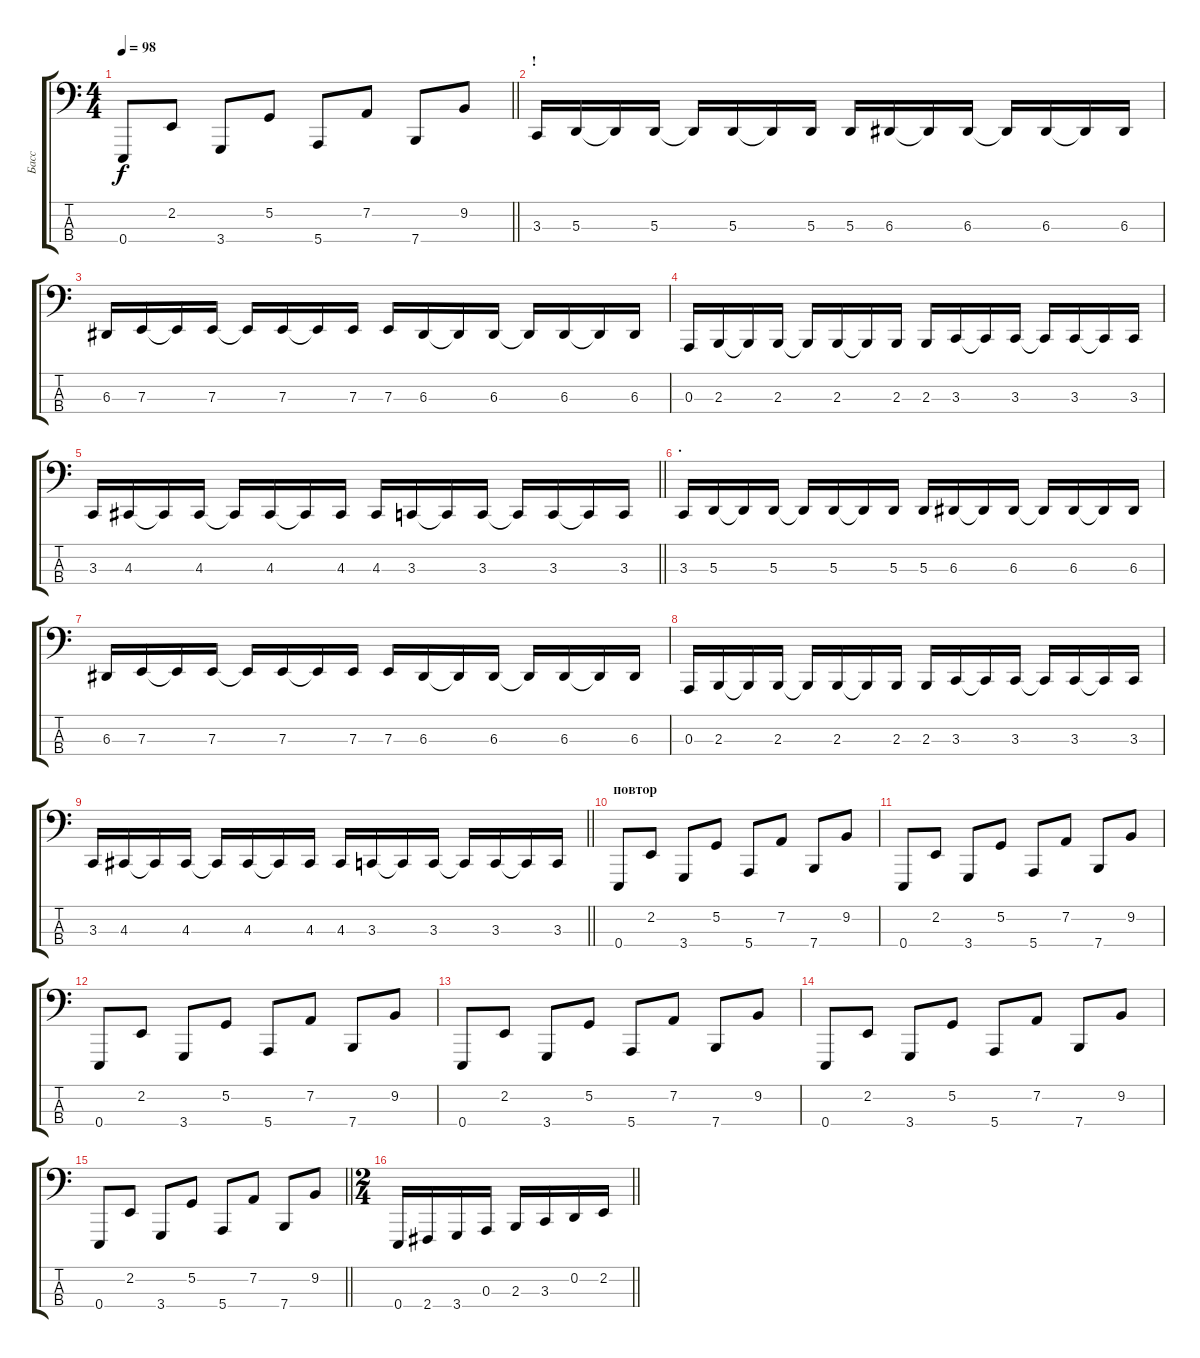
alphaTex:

\track ("Басс" "Басс") {instrument lead8bassandlead}
\staff {score tabs}
\tuning (G2 D2 A1 E1) {hide}
\ts (4 4)
\tempo 98
\clef f4
\barLineRight lightlight
\ks c
0.4.8{dy f} 2.2.8 3.4.8 5.2.8 5.4.8 7.2.8 7.4.8 9.2.8 |
\section ("" "!")
3.3.16 5.3.16 5.3{t}.16 5.3.16 5.3{t}.16 5.3.16 5.3{t}.16 5.3.16 5.3.16 6.3.16 6.3{t}.16 6.3.16 6.3{t}.16 6.3.16 6.3{t}.16 6.3.16 |
6.3.16 7.3.16 7.3{t}.16 7.3.16 7.3{t}.16 7.3.16 7.3{t}.16 7.3.16 7.3.16 6.3.16 6.3{t}.16 6.3.16 6.3{t}.16 6.3.16 6.3{t}.16 6.3.16 |
0.3.16 2.3.16 2.3{t}.16 2.3.16 2.3{t}.16 2.3.16 2.3{t}.16 2.3.16 2.3.16 3.3.16 3.3{t}.16 3.3.16 3.3{t}.16 3.3.16 3.3{t}.16 3.3.16 |
\barLineRight lightlight
3.3.16 4.3.16 4.3{t}.16 4.3.16 4.3{t}.16 4.3.16 4.3{t}.16 4.3.16 4.3.16 3.3.16 3.3{t}.16 3.3.16 3.3{t}.16 3.3.16 3.3{t}.16 3.3.16 |
\section ("" ".")
3.3.16 5.3.16 5.3{t}.16 5.3.16 5.3{t}.16 5.3.16 5.3{t}.16 5.3.16 5.3.16 6.3.16 6.3{t}.16 6.3.16 6.3{t}.16 6.3.16 6.3{t}.16 6.3.16 |
6.3.16 7.3.16 7.3{t}.16 7.3.16 7.3{t}.16 7.3.16 7.3{t}.16 7.3.16 7.3.16 6.3.16 6.3{t}.16 6.3.16 6.3{t}.16 6.3.16 6.3{t}.16 6.3.16 |
0.3.16 2.3.16 2.3{t}.16 2.3.16 2.3{t}.16 2.3.16 2.3{t}.16 2.3.16 2.3.16 3.3.16 3.3{t}.16 3.3.16 3.3{t}.16 3.3.16 3.3{t}.16 3.3.16 |
\barLineRight lightlight
3.3.16 4.3.16 4.3{t}.16 4.3.16 4.3{t}.16 4.3.16 4.3{t}.16 4.3.16 4.3.16 3.3.16 3.3{t}.16 3.3.16 3.3{t}.16 3.3.16 3.3{t}.16 3.3.16 |
\section ("" "повтор")
0.4.8 2.2.8 3.4.8 5.2.8 5.4.8 7.2.8 7.4.8 9.2.8 |
0.4.8 2.2.8 3.4.8 5.2.8 5.4.8 7.2.8 7.4.8 9.2.8 |
0.4.8 2.2.8 3.4.8 5.2.8 5.4.8 7.2.8 7.4.8 9.2.8 |
0.4.8 2.2.8 3.4.8 5.2.8 5.4.8 7.2.8 7.4.8 9.2.8 |
0.4.8 2.2.8 3.4.8 5.2.8 5.4.8 7.2.8 7.4.8 9.2.8 |
\barLineRight lightlight
0.4.8 2.2.8 3.4.8 5.2.8 5.4.8 7.2.8 7.4.8 9.2.8 |
\ts (2 4)
\barLineRight lightlight
0.4.16 2.4.16 3.4.16 0.3.16 2.3.16 3.3.16 0.2.16 2.2.16
